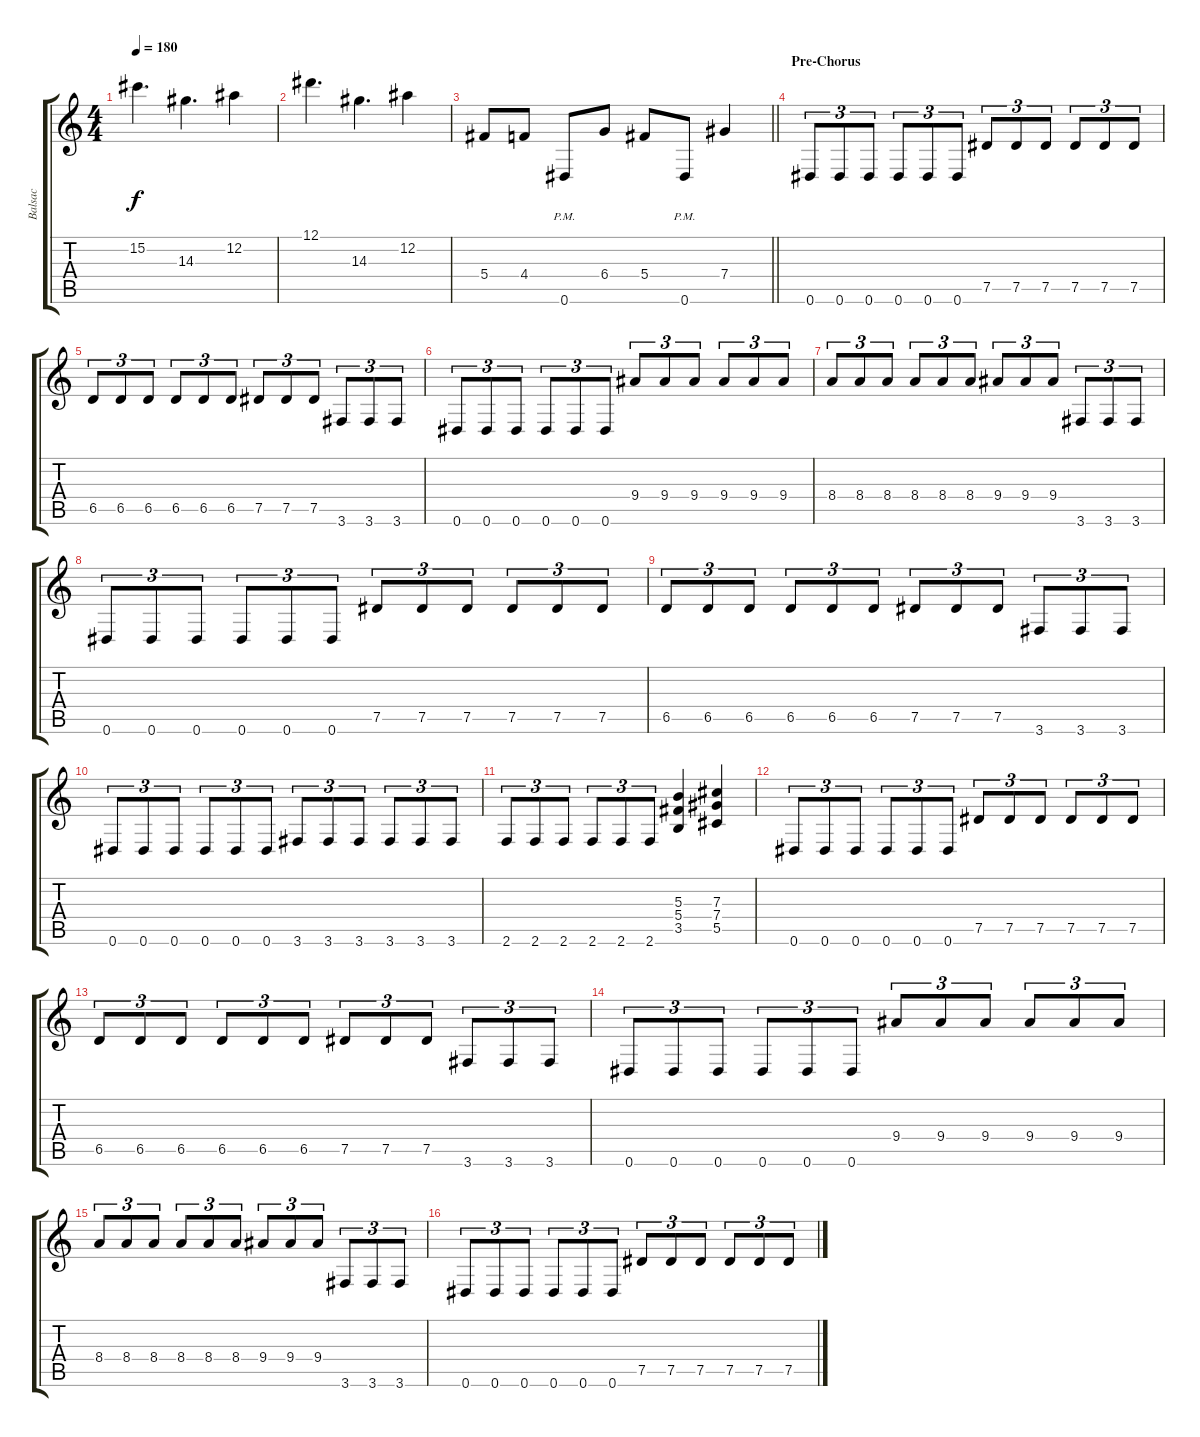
\track ("Balsac" "Balsac") {instrument overdrivenguitar}
\staff {score tabs}
\tuning (Eb4 Bb3 Gb3 Db3 Ab2 Eb2) {hide}
\ts (4 4)
\tempo 180
\clef g2
\ks c
15.2.4{d dy f} 14.3.4{d} 12.2.4 |
12.1.4{d} 14.3.4{d} 12.2.4 |
\barLineRight lightlight
5.4.8 4.4.8 0.6{pm}.8 6.4.8 5.4.8 0.6{pm}.8 7.4.4 |
\section ("" "Pre-Chorus")
0.6.8{tu (3 2)} 0.6.8{tu (3 2)} 0.6.8{tu (3 2)} 0.6.8{tu (3 2)} 0.6.8{tu (3 2)} 0.6.8{tu (3 2)} 7.5.8{tu (3 2)} 7.5.8{tu (3 2)} 7.5.8{tu (3 2)} 7.5.8{tu (3 2)} 7.5.8{tu (3 2)} 7.5.8{tu (3 2)} |
6.5.8{tu (3 2)} 6.5.8{tu (3 2)} 6.5.8{tu (3 2)} 6.5.8{tu (3 2)} 6.5.8{tu (3 2)} 6.5.8{tu (3 2)} 7.5.8{tu (3 2)} 7.5.8{tu (3 2)} 7.5.8{tu (3 2)} 3.6.8{tu (3 2)} 3.6.8{tu (3 2)} 3.6.8{tu (3 2)} |
0.6.8{tu (3 2)} 0.6.8{tu (3 2)} 0.6.8{tu (3 2)} 0.6.8{tu (3 2)} 0.6.8{tu (3 2)} 0.6.8{tu (3 2)} 9.4.8{tu (3 2)} 9.4.8{tu (3 2)} 9.4.8{tu (3 2)} 9.4.8{tu (3 2)} 9.4.8{tu (3 2)} 9.4.8{tu (3 2)} |
8.4.8{tu (3 2)} 8.4.8{tu (3 2)} 8.4.8{tu (3 2)} 8.4.8{tu (3 2)} 8.4.8{tu (3 2)} 8.4.8{tu (3 2)} 9.4.8{tu (3 2)} 9.4.8{tu (3 2)} 9.4.8{tu (3 2)} 3.6.8{tu (3 2)} 3.6.8{tu (3 2)} 3.6.8{tu (3 2)} |
0.6.8{tu (3 2)} 0.6.8{tu (3 2)} 0.6.8{tu (3 2)} 0.6.8{tu (3 2)} 0.6.8{tu (3 2)} 0.6.8{tu (3 2)} 7.5.8{tu (3 2)} 7.5.8{tu (3 2)} 7.5.8{tu (3 2)} 7.5.8{tu (3 2)} 7.5.8{tu (3 2)} 7.5.8{tu (3 2)} |
6.5.8{tu (3 2)} 6.5.8{tu (3 2)} 6.5.8{tu (3 2)} 6.5.8{tu (3 2)} 6.5.8{tu (3 2)} 6.5.8{tu (3 2)} 7.5.8{tu (3 2)} 7.5.8{tu (3 2)} 7.5.8{tu (3 2)} 3.6.8{tu (3 2)} 3.6.8{tu (3 2)} 3.6.8{tu (3 2)} |
0.6.8{tu (3 2)} 0.6.8{tu (3 2)} 0.6.8{tu (3 2)} 0.6.8{tu (3 2)} 0.6.8{tu (3 2)} 0.6.8{tu (3 2)} 3.6.8{tu (3 2)} 3.6.8{tu (3 2)} 3.6.8{tu (3 2)} 3.6.8{tu (3 2)} 3.6.8{tu (3 2)} 3.6.8{tu (3 2)} |
2.6.8{tu (3 2)} 2.6.8{tu (3 2)} 2.6.8{tu (3 2)} 2.6.8{tu (3 2)} 2.6.8{tu (3 2)} 2.6.8{tu (3 2)} (5.3 5.4 3.5).4 (7.3 7.4 5.5).4 |
0.6.8{tu (3 2)} 0.6.8{tu (3 2)} 0.6.8{tu (3 2)} 0.6.8{tu (3 2)} 0.6.8{tu (3 2)} 0.6.8{tu (3 2)} 7.5.8{tu (3 2)} 7.5.8{tu (3 2)} 7.5.8{tu (3 2)} 7.5.8{tu (3 2)} 7.5.8{tu (3 2)} 7.5.8{tu (3 2)} |
6.5.8{tu (3 2)} 6.5.8{tu (3 2)} 6.5.8{tu (3 2)} 6.5.8{tu (3 2)} 6.5.8{tu (3 2)} 6.5.8{tu (3 2)} 7.5.8{tu (3 2)} 7.5.8{tu (3 2)} 7.5.8{tu (3 2)} 3.6.8{tu (3 2)} 3.6.8{tu (3 2)} 3.6.8{tu (3 2)} |
0.6.8{tu (3 2)} 0.6.8{tu (3 2)} 0.6.8{tu (3 2)} 0.6.8{tu (3 2)} 0.6.8{tu (3 2)} 0.6.8{tu (3 2)} 9.4.8{tu (3 2)} 9.4.8{tu (3 2)} 9.4.8{tu (3 2)} 9.4.8{tu (3 2)} 9.4.8{tu (3 2)} 9.4.8{tu (3 2)} |
8.4.8{tu (3 2)} 8.4.8{tu (3 2)} 8.4.8{tu (3 2)} 8.4.8{tu (3 2)} 8.4.8{tu (3 2)} 8.4.8{tu (3 2)} 9.4.8{tu (3 2)} 9.4.8{tu (3 2)} 9.4.8{tu (3 2)} 3.6.8{tu (3 2)} 3.6.8{tu (3 2)} 3.6.8{tu (3 2)} |
0.6.8{tu (3 2)} 0.6.8{tu (3 2)} 0.6.8{tu (3 2)} 0.6.8{tu (3 2)} 0.6.8{tu (3 2)} 0.6.8{tu (3 2)} 7.5.8{tu (3 2)} 7.5.8{tu (3 2)} 7.5.8{tu (3 2)} 7.5.8{tu (3 2)} 7.5.8{tu (3 2)} 7.5.8{tu (3 2)}
